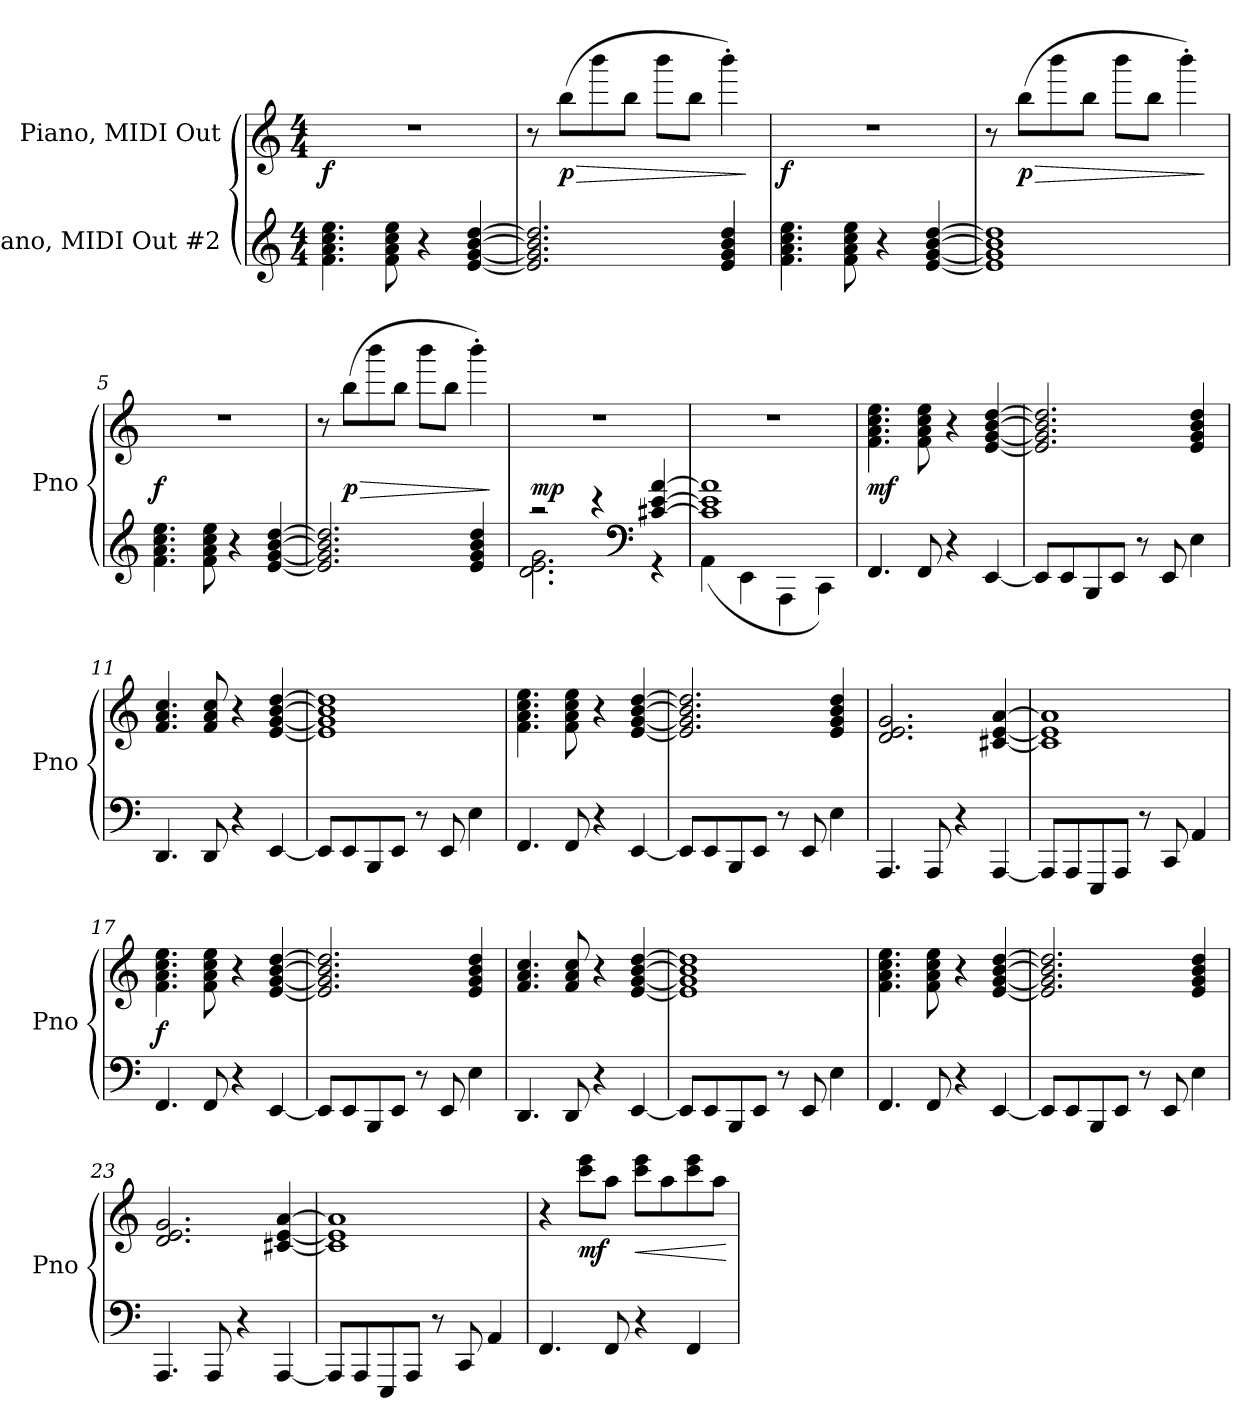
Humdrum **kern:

**kern	**kern	**dynam
*part2	*part1	*part1
*staff2	*staff1	*staff1
*I"Piano, MIDI Out #2	*I"Piano, MIDI Out	*
*I'Pno	*I'Pno	*
*clefG2	*clefG2	*
*k[]	*k[]	*
*M4/4	*M4/4	*
*MM168	*MM168	*
=1	=1	=1
!	!	!LO:DY:b
4.f\ 4.a\ 4.cc\ 4.ee\	1r	f
8f\ 8a\ 8cc\ 8ee\	.	.
4r	.	.
[4e/ [4g/ [4b/ [4dd/	.	.
=2	=2	=2
2.e/] 2.g/] 2.b/] 2.dd/]	8r	.
!	!	!LO:HP:b
!	!	!LO:DY:n=1:b
.	(>8bb\L	> p
.	8bbb\	.
.	8bb\J	.
.	8bbb\L	.
.	8bb\J	.
4e/ 4g/ 4b/ 4dd/	4bbb'\)	.
.	.	]
=3	=3	=3
!	!	!LO:DY:b
4.f\ 4.a\ 4.cc\ 4.ee\	1r	f
8f\ 8a\ 8cc\ 8ee\	.	.
4r	.	.
[4e/ [4g/ [4b/ [4dd/	.	.
=4	=4	=4
1e] 1g] 1b] 1dd]	8r	.
!	!	!LO:HP:b
!	!	!LO:DY:n=1:b
.	(>8bb\L	> p
.	8bbb\	.
.	8bb\J	.
.	8bbb\L	.
.	8bb\J	.
.	4bbb'\)	.
.	.	]
=5	=5	=5
!	!	!LO:DY:b
4.f\ 4.a\ 4.cc\ 4.ee\	1r	f
8f\ 8a\ 8cc\ 8ee\	.	.
4r	.	.
[4e/ [4g/ [4b/ [4dd/	.	.
=6	=6	=6
2.e/] 2.g/] 2.b/] 2.dd/]	8r	.
!	!	!LO:HP:b
!	!	!LO:DY:n=1:b
.	(>8bb\L	> p
.	8bbb\	.
.	8bb\J	.
.	8bbb\L	.
.	8bb\J	.
4e/ 4g/ 4b/ 4dd/	4bbb'\)	.
.	.	]
!!LO:LB:g=z
=7	=7	=7
*^	*	*
!	!	!	!LO:DY:b
2r	2.d\ 2.e\ 2.g\	1r	mp
4r	.	.	.
*clefF4	*	*	*
[4c#X/ [4e/ [4a/	4r	.	.
=8	=8	=8	=8
1c#] 1e] 1a]	(<4AA\	1r	.
.	4EE\	.	.
.	4AAA\	.	.
.	4CC\)	.	.
=9	=9	=9	=9
!	!	!	!LO:DY:b
*v	*v	*	*
4.FF/	4.f\ 4.a\ 4.cc\ 4.ee\	mf
8FF/	8f\ 8a\ 8cc\ 8ee\	.
4r	4r	.
[4EE/	[4e/ [4g/ [4b/ [4dd/	.
=10	=10	=10
8EE/L]	2.e/] 2.g/] 2.b/] 2.dd/]	.
8EE/	.	.
8BBB/	.	.
8EE/J	.	.
8r	.	.
8EE/	.	.
4E\	4e/ 4g/ 4b/ 4dd/	.
=11	=11	=11
4.DD/	4.f/ 4.a/ 4.cc/	.
8DD/	8f/ 8a/ 8cc/	.
4r	4r	.
[4EE/	[4e/ [4g/ [4b/ [4dd/	.
=12	=12	=12
8EE/L]	1e] 1g] 1b] 1dd]	.
8EE/	.	.
8BBB/	.	.
8EE/J	.	.
8r	.	.
8EE/	.	.
4E\	.	.
!!LO:LB:g=z
=13	=13	=13
4.FF/	4.f\ 4.a\ 4.cc\ 4.ee\	.
8FF/	8f\ 8a\ 8cc\ 8ee\	.
4r	4r	.
[4EE/	[4e/ [4g/ [4b/ [4dd/	.
=14	=14	=14
8EE/L]	2.e/] 2.g/] 2.b/] 2.dd/]	.
8EE/	.	.
8BBB/	.	.
8EE/J	.	.
8r	.	.
8EE/	.	.
4E\	4e/ 4g/ 4b/ 4dd/	.
=15	=15	=15
4.AAA/	2.d/ 2.e/ 2.g/	.
8AAA/	.	.
4r	.	.
[4AAA/	[4c#X/ [4e/ [4a/	.
=16	=16	=16
8AAA/L]	1c#] 1e] 1a]	.
8AAA/	.	.
8EEE/	.	.
8AAA/J	.	.
8r	.	.
8CC/	.	.
4AA/	.	.
=17	=17	=17
!	!	!LO:DY:b
4.FF/	4.f\ 4.a\ 4.cc\ 4.ee\	f
8FF/	8f\ 8a\ 8cc\ 8ee\	.
4r	4r	.
[4EE/	[4e/ [4g/ [4b/ [4dd/	.
=18	=18	=18
8EE/L]	2.e/] 2.g/] 2.b/] 2.dd/]	.
8EE/	.	.
8BBB/	.	.
8EE/J	.	.
8r	.	.
8EE/	.	.
4E\	4e/ 4g/ 4b/ 4dd/	.
!!LO:LB:g=z
=19	=19	=19
4.DD/	4.f/ 4.a/ 4.cc/	.
8DD/	8f/ 8a/ 8cc/	.
4r	4r	.
[4EE/	[4e/ [4g/ [4b/ [4dd/	.
=20	=20	=20
8EE/L]	1e] 1g] 1b] 1dd]	.
8EE/	.	.
8BBB/	.	.
8EE/J	.	.
8r	.	.
8EE/	.	.
4E\	.	.
=21	=21	=21
4.FF/	4.f\ 4.a\ 4.cc\ 4.ee\	.
8FF/	8f\ 8a\ 8cc\ 8ee\	.
4r	4r	.
[4EE/	[4e/ [4g/ [4b/ [4dd/	.
=22	=22	=22
8EE/L]	2.e/] 2.g/] 2.b/] 2.dd/]	.
8EE/	.	.
8BBB/	.	.
8EE/J	.	.
8r	.	.
8EE/	.	.
4E\	4e/ 4g/ 4b/ 4dd/	.
=23	=23	=23
4.AAA/	2.d/ 2.e/ 2.g/	.
8AAA/	.	.
4r	.	.
[4AAA/	[4c#X/ [4e/ [4a/	.
=24	=24	=24
8AAA/L]	1c#] 1e] 1a]	.
8AAA/	.	.
8EEE/	.	.
8AAA/J	.	.
8r	.	.
8CC/	.	.
4AA/	.	.
!!LO:LB:g=z
=25	=25	=25
4.FF/	4r	.
!	!	!LO:DY:b
.	8ccc\ 8eee\L	mf
8FF/	8aa\J	.
!	!	!LO:HP:b
4r	8ccc\ 8eee\L	<
.	8aa\	.
4FF/	8ccc\ 8eee\	.
.	8aa\J	.
.	.	[
=	=	=
*-	*-	*-
